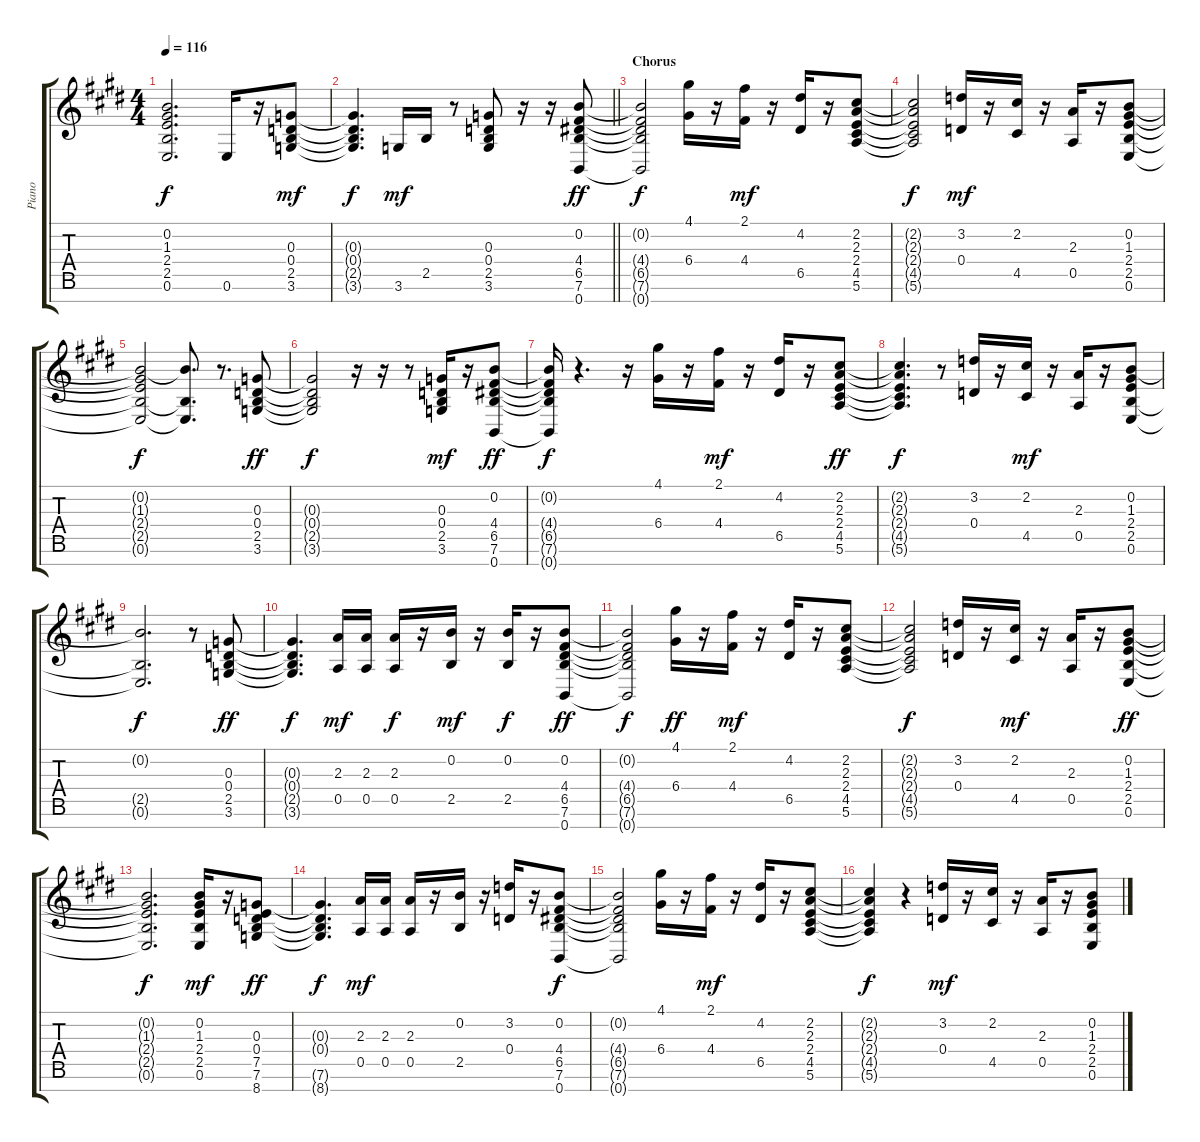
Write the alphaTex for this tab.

\track ("Piano" "Piano") {instrument electricguitarjazz}
\staff {score tabs}
\tuning (E4 B3 G3 D3 A2 E2 B1) {hide}
\ts (4 4)
\tempo 116
\clef g2
\ks e
(0.2{t} 1.3{t} 2.4{t} 2.5{t} 0.6{t}).2{d dy f} 0.6.16 r.16 (0.3 0.4 2.5 3.6).8{dy mf} |
\barLineRight lightlight
(0.3{t} 0.4{t} 2.5{t} 3.6{t}).4{d dy f} 3.6.16{dy mf} 2.5.16 r.8 (0.3 0.4 2.5 3.6).8 r.16 r.16 (0.2 4.4 6.5 7.6 0.7).8{dy ff} |
\section ("" "Chorus")
(0.2{t} 4.4{t} 6.5{t} 7.6{t} 0.7{t}).2{dy f} (4.1 6.4).16 r.16 (2.1 4.4).16{dy mf} r.16 (4.2 6.5).16 r.16 (2.2 2.3 2.4 4.5 5.6).8 |
(2.2{t} 2.3{t} 2.4{t} 4.5{t} 5.6{t}).2{dy f} (3.2 0.4).16{dy mf} r.16 (2.2 4.5).16 r.16 (2.3 0.5).16 r.16 (0.2 1.3 2.4 2.5 0.6).8 |
(0.2{t} 1.3{t} 2.4{t} 2.5{t} 0.6{t}).2{dy f} (0.2{t} 2.5{t} 0.6{t}).8{d} r.8{d} (0.3 0.4 2.5 3.6).8{dy ff} |
(0.3{t} 0.4{t} 2.5{t} 3.6{t}).2{dy f} r.16 r.16 r.8 (0.3 0.4 2.5 3.6).16{dy mf} r.16 (0.2 4.4 6.5 7.6 0.7).8{dy ff} |
(0.2{t} 4.4{t} 6.5{t} 7.6{t} 0.7{t}).16{dy f} r.4{d} r.16 (4.1 6.4).16 r.16 (2.1 4.4).16{dy mf} r.16 (4.2 6.5).16 r.16 (2.2 2.3 2.4 4.5 5.6).8{dy ff} |
(2.2{t} 2.3{t} 2.4{t} 4.5{t} 5.6{t}).4{d dy f} r.8 (3.2 0.4).16 r.16 (2.2 4.5).16{dy mf} r.16 (2.3 0.5).16 r.16 (0.2 1.3 2.4 2.5 0.6).8 |
(0.2{t} 2.5{t} 0.6{t}).2{d dy f} r.8 (0.3 0.4 2.5 3.6).8{dy ff} |
(0.3{t} 0.4{t} 2.5{t} 3.6{t}).4{d dy f} (2.3 0.5).16{dy mf} (2.3 0.5).16 (2.3 0.5).16{dy f} r.16 (0.2 2.5).16{dy mf} r.16 (0.2 2.5).16{dy f} r.16 (0.2 4.4 6.5 7.6 0.7).8{dy ff} |
(0.2{t} 4.4{t} 6.5{t} 7.6{t} 0.7{t}).2{dy f} (4.1 6.4).16{dy ff} r.16 (2.1 4.4).16{dy mf} r.16 (4.2 6.5).16 r.16 (2.2 2.3 2.4 4.5 5.6).8 |
(2.2{t} 2.3{t} 2.4{t} 4.5{t} 5.6{t}).2{dy f} (3.2 0.4).16 r.16 (2.2 4.5).16{dy mf} r.16 (2.3 0.5).16 r.16 (0.2 1.3 2.4 2.5 0.6).8{dy ff} |
(0.2{t} 1.3{t} 2.4{t} 2.5{t} 0.6{t}).2{d dy f} (0.2 1.3 2.4 2.5 0.6).16{dy mf} r.16 (0.3 0.4 7.5 7.6 8.7).8{dy ff} |
(0.3{t} 0.4{t} 7.6{t} 8.7{t}).4{d dy f} (2.3 0.5).16{dy mf} (2.3 0.5).16 (2.3 0.5).16 r.16 (0.2 2.5).16 r.16 (3.2 0.4).16 r.16 (0.2 4.4 6.5 7.6 0.7).8{dy f} |
(0.2{t} 4.4{t} 6.5{t} 7.6{t} 0.7{t}).2 (4.1 6.4).16 r.16 (2.1 4.4).16{dy mf} r.16 (4.2 6.5).16 r.16 (2.2 2.3 2.4 4.5 5.6).8 |
(2.2{t} 2.3{t} 2.4{t} 4.5{t} 5.6{t}).4{dy f} r.4 (3.2 0.4).16{dy mf} r.16 (2.2 4.5).16 r.16 (2.3 0.5).16 r.16 (0.2 1.3 2.4 2.5 0.6).8
